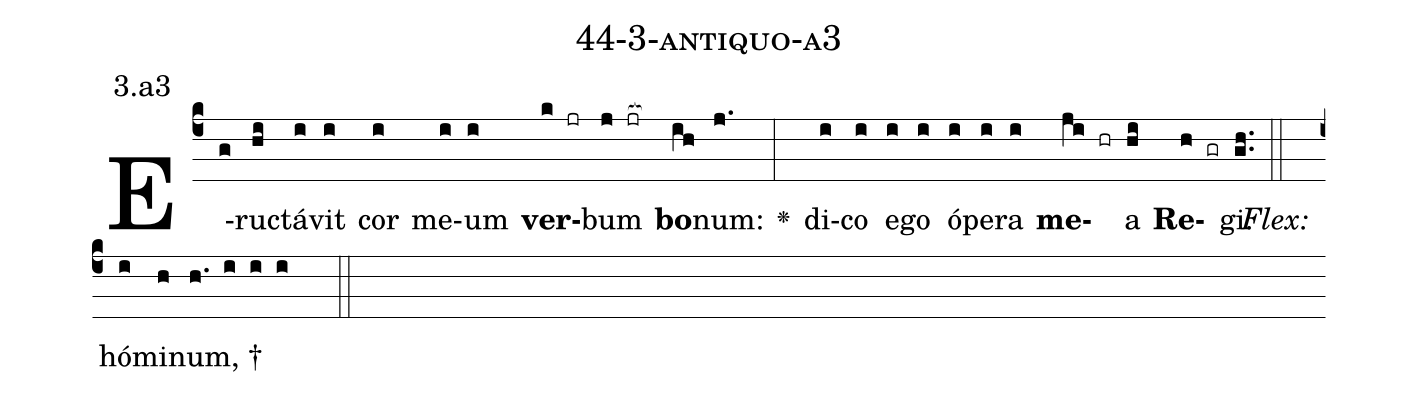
name: 44-3-antiquo-a3;
annotation: 3.a3;
%%
(c4)E(g)ruc(hi)tá(i)vit(i) cor(i) me(i)um(i) <b>ver</b>(k jr)bum(j jr[ocb:1{]) <b>bo</b>(ih[ocb:0}])num:(j.) <v>\greheightstar</v>(:) di(i)co(i) e(i)go(i) ó(i)pe(i)ra(i) <b>me</b>(ji hr)a(hi) <b>Re</b>(h gr)gi.(gh..) (::)
<i>Flex:</i>()  hó(i)mi(h)num, †(h. i i i  ::)

%E(i) u(i) o(ji) u(hi) a(h) e.(gh..) (::)
